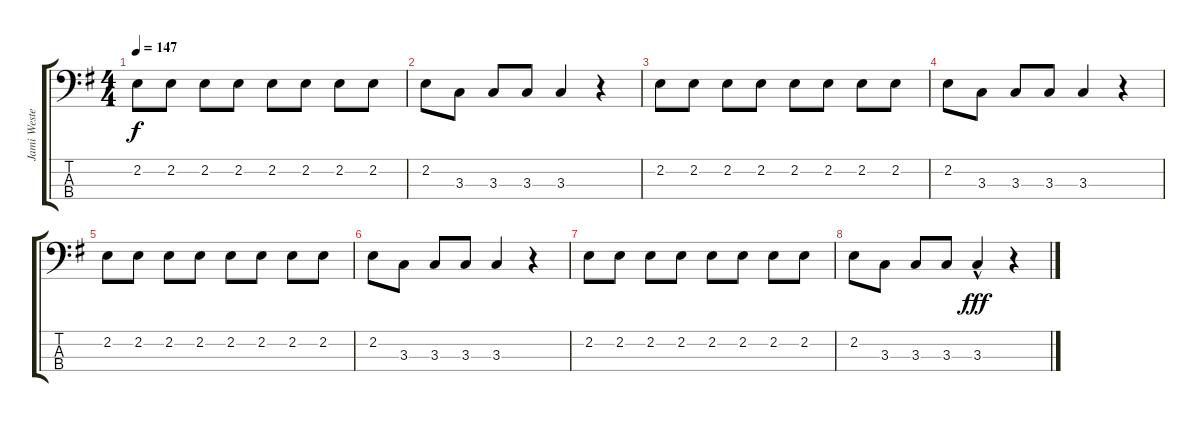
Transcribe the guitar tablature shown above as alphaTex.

\track ("Jami Westergård" "Jami Weste") {instrument slapbass1}
\staff {score tabs}
\tuning (G2 D2 A1 E1) {hide}
\ts (4 4)
\tempo 147
\clef f4
\ks eminor
2.2.8{dy f} 2.2.8 2.2.8 2.2.8 2.2.8 2.2.8 2.2.8 2.2.8 |
2.2.8 3.3.8 3.3.8 3.3.8 3.3.4 r.4 |
2.2.8 2.2.8 2.2.8 2.2.8 2.2.8 2.2.8 2.2.8 2.2.8 |
2.2.8 3.3.8 3.3.8 3.3.8 3.3.4 r.4 |
2.2.8 2.2.8 2.2.8 2.2.8 2.2.8 2.2.8 2.2.8 2.2.8 |
2.2.8 3.3.8 3.3.8 3.3.8 3.3.4 r.4 |
2.2.8 2.2.8 2.2.8 2.2.8 2.2.8 2.2.8 2.2.8 2.2.8 |
2.2.8 3.3.8 3.3.8 3.3.8 3.3{hac}.4{dy fff} r.4
